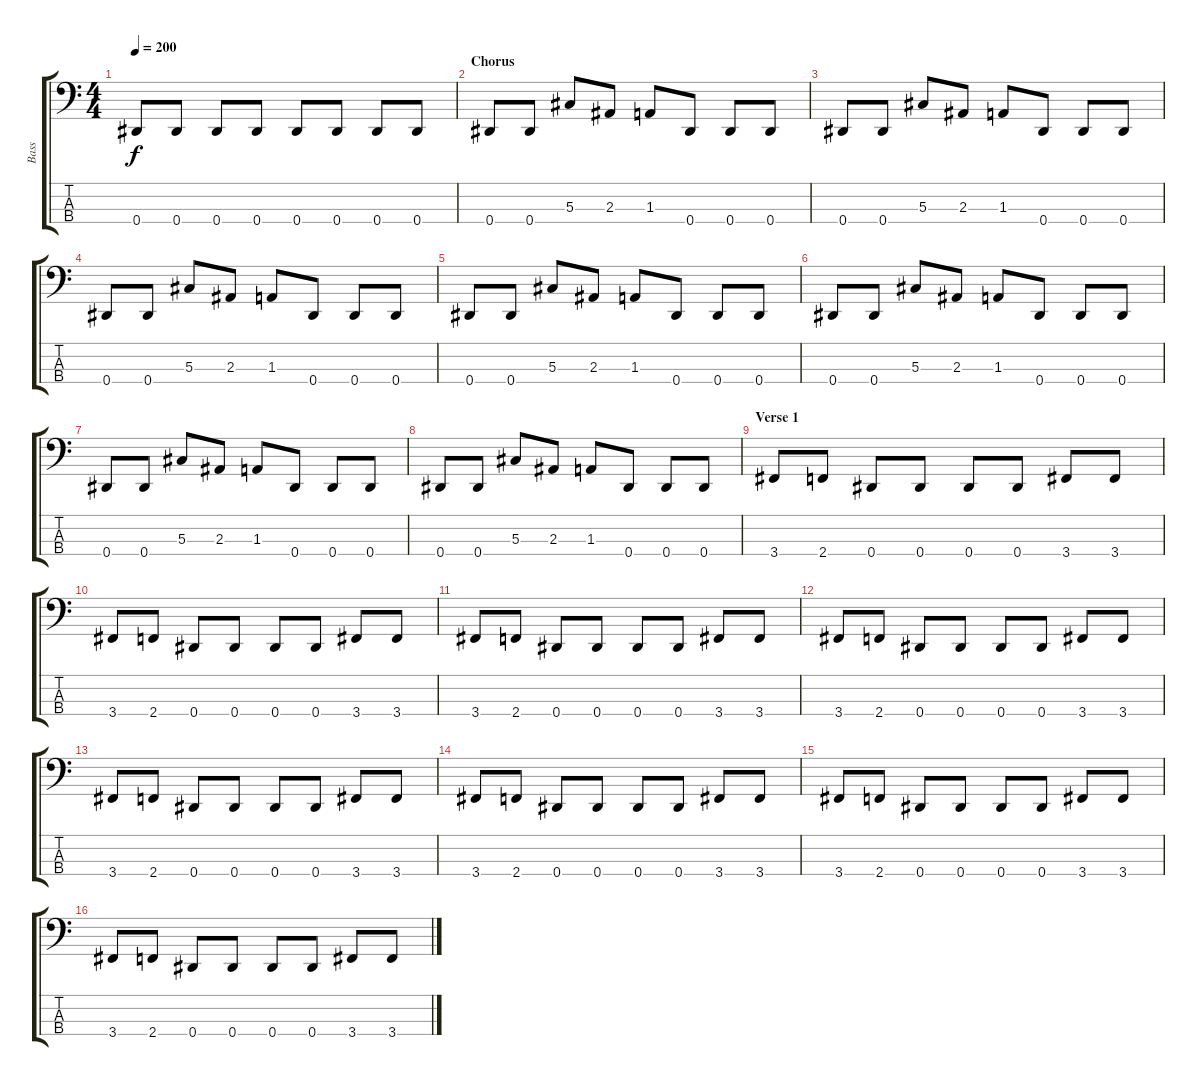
\track ("Bass" "Bass") {instrument electricbasspick}
\staff {score tabs}
\tuning (Gb2 Db2 Ab1 Eb1) {hide}
\ts (4 4)
\tempo 200
\clef f4
\ks c
0.4.8{dy f} 0.4.8 0.4.8 0.4.8 0.4.8 0.4.8 0.4.8 0.4.8 |
\section ("" "Chorus")
0.4.8 0.4.8 5.3.8 2.3.8 1.3.8 0.4.8 0.4.8 0.4.8 |
0.4.8 0.4.8 5.3.8 2.3.8 1.3.8 0.4.8 0.4.8 0.4.8 |
0.4.8 0.4.8 5.3.8 2.3.8 1.3.8 0.4.8 0.4.8 0.4.8 |
0.4.8 0.4.8 5.3.8 2.3.8 1.3.8 0.4.8 0.4.8 0.4.8 |
0.4.8 0.4.8 5.3.8 2.3.8 1.3.8 0.4.8 0.4.8 0.4.8 |
0.4.8 0.4.8 5.3.8 2.3.8 1.3.8 0.4.8 0.4.8 0.4.8 |
0.4.8 0.4.8 5.3.8 2.3.8 1.3.8 0.4.8 0.4.8 0.4.8 |
\section ("" "Verse 1")
3.4.8 2.4.8 0.4.8 0.4.8 0.4.8 0.4.8 3.4.8 3.4.8 |
3.4.8 2.4.8 0.4.8 0.4.8 0.4.8 0.4.8 3.4.8 3.4.8 |
3.4.8 2.4.8 0.4.8 0.4.8 0.4.8 0.4.8 3.4.8 3.4.8 |
3.4.8 2.4.8 0.4.8 0.4.8 0.4.8 0.4.8 3.4.8 3.4.8 |
3.4.8 2.4.8 0.4.8 0.4.8 0.4.8 0.4.8 3.4.8 3.4.8 |
3.4.8 2.4.8 0.4.8 0.4.8 0.4.8 0.4.8 3.4.8 3.4.8 |
3.4.8 2.4.8 0.4.8 0.4.8 0.4.8 0.4.8 3.4.8 3.4.8 |
3.4.8 2.4.8 0.4.8 0.4.8 0.4.8 0.4.8 3.4.8 3.4.8
